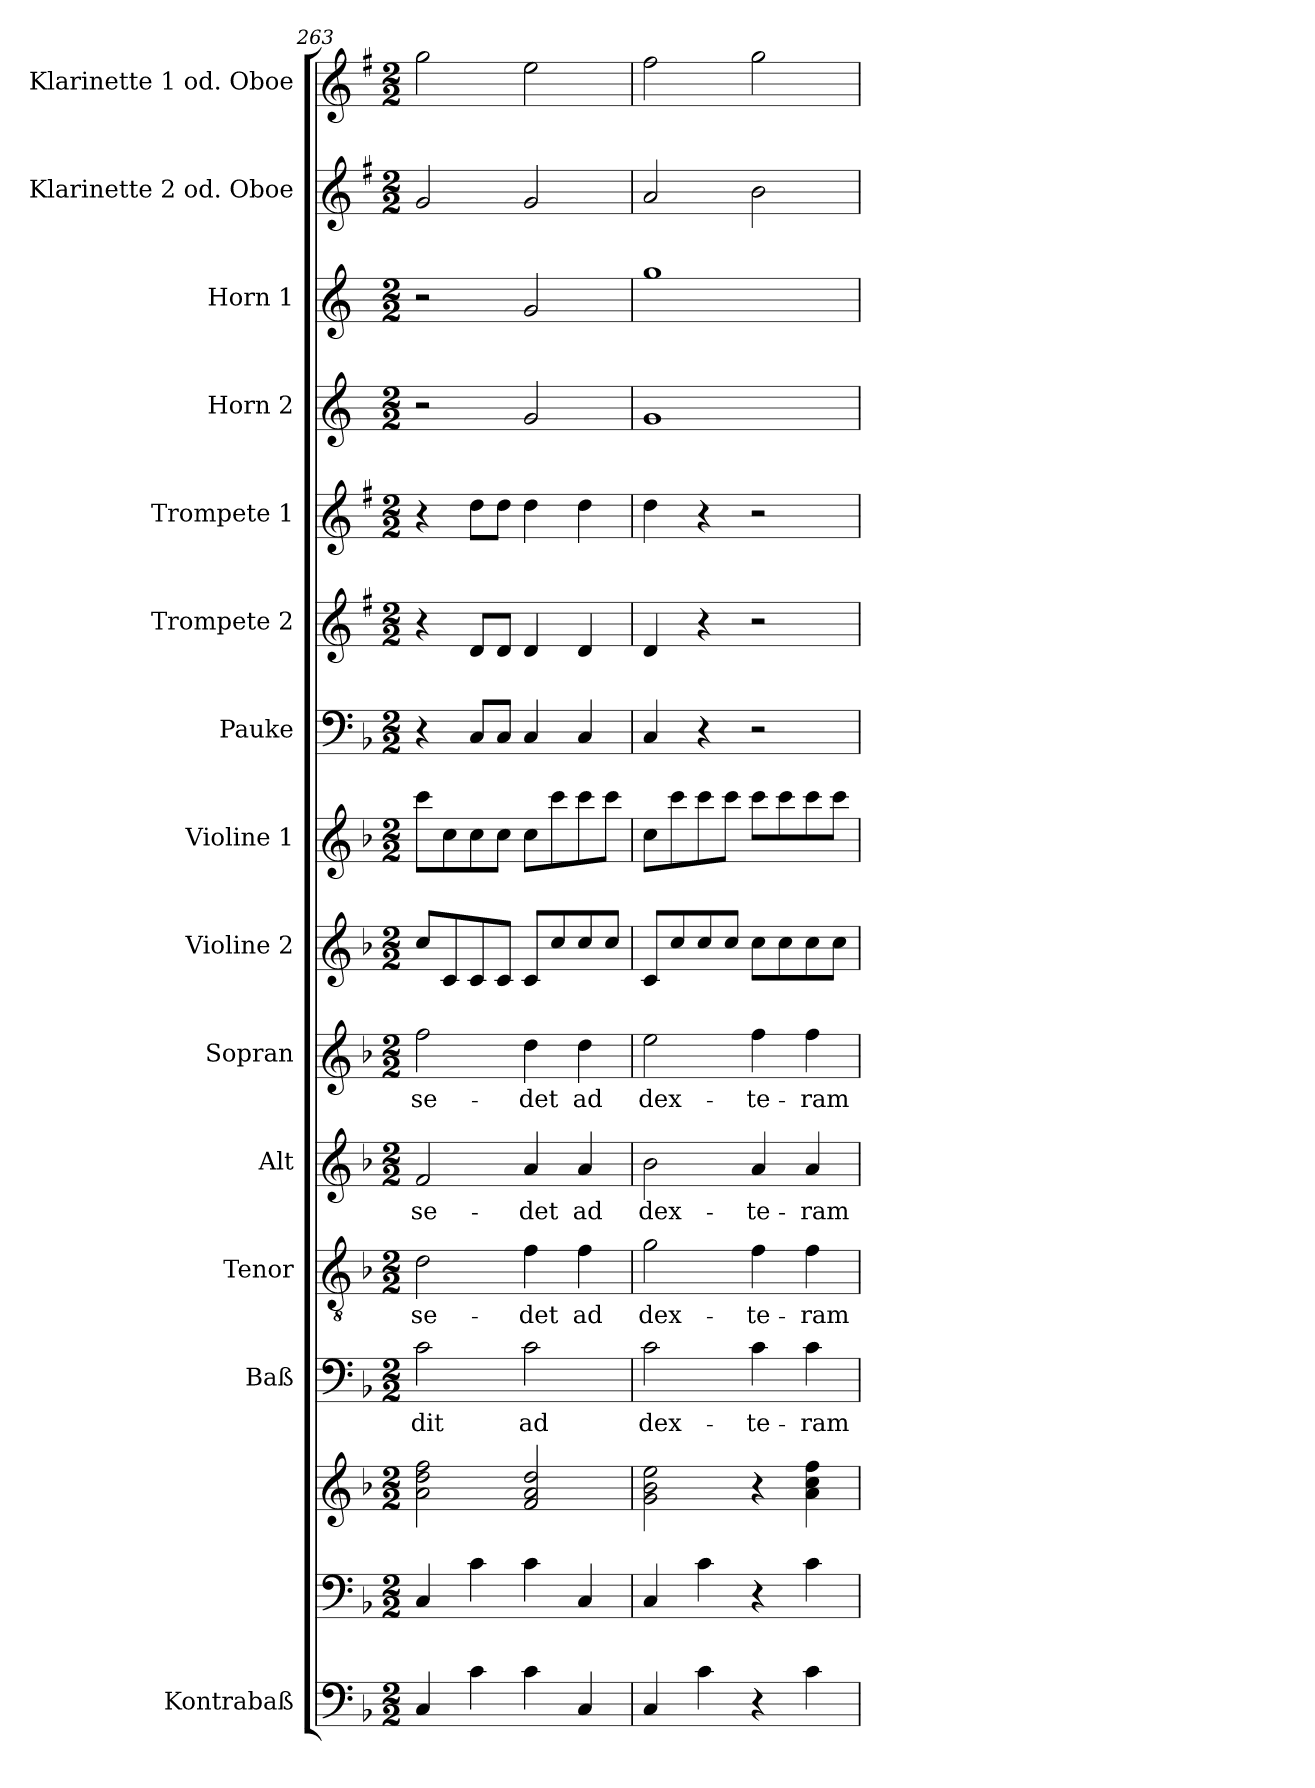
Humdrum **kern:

**kern	**kern	**kern	**kern	**text	**kern	**text	**kern	**text	**kern	**text	**kern	**kern	**kern	**kern	**kern	**kern	**kern	**kern	**kern
*part15	*part14	*part14	*part13	*part13	*part12	*part12	*part11	*part11	*part10	*part10	*part9	*part8	*part7	*part6	*part5	*part4	*part3	*part2	*part1
*staff16	*staff15	*staff14	*staff13	*staff13	*staff12	*staff12	*staff11	*staff11	*staff10	*staff10	*staff9	*staff8	*staff7	*staff6	*staff5	*staff4	*staff3	*staff2	*staff1
*I"Kontrabaß	*	*	*I"Baß	*	*I"Tenor	*	*I"Alt	*	*I"Sopran	*	*I"Violine 2	*I"Violine 1	*I"Pauke	*I"Trompete 2	*I"Trompete 1	*I"Horn 2	*I"Horn 1	*I"Klarinette 2 od. Oboe	*I"Klarinette 1 od. Oboe
*	*	*	*	*	*	*	*	*	*	*	*	*	*	*I'Tpt	*I'Tpt	*I'Hn	*I'Hn	*	*
!!LO:PB:g=z
*clefF4	*clefF4	*clefG2	*clefF4	*	*clefGv2	*	*clefG2	*	*clefG2	*	*clefG2	*clefG2	*clefF4	*clefG2	*clefG2	*clefG2	*clefG2	*clefG2	*clefG2
*ITrd7c12	*	*	*	*	*	*	*	*	*	*	*	*	*	*ITrd1c2	*ITrd1c2	*ITrd4c7	*ITrd4c7	*ITrd1c2	*ITrd1c2
*k[b-]	*k[b-]	*k[b-]	*k[b-]	*	*k[b-]	*	*k[b-]	*	*k[b-]	*	*k[b-]	*k[b-]	*k[b-]	*k[b-]	*k[b-]	*k[b-]	*k[b-]	*k[b-]	*k[b-]
*F:	*F:	*F:	*F:	*	*F:	*	*F:	*	*F:	*	*F:	*F:	*F:	*F:	*F:	*F:	*F:	*F:	*F:
*M2/2	*M2/2	*M2/2	*M2/2	*	*M2/2	*	*M2/2	*	*M2/2	*	*M2/2	*M2/2	*M2/2	*M2/2	*M2/2	*M2/2	*M2/2	*M2/2	*M2/2
=263	=263	=263	=263	=263	=263	=263	=263	=263	=263	=263	=263	=263	=263	=263	=263	=263	=263	=263	=263
!	!	!	!	!LO:LY:b	!	!LO:LY:b	!	!LO:LY:b	!	!LO:LY:b	!	!	!	!	!	!	!	!	!
4CC/	4C/	2a\ 2dd\ 2ff\	2c\	-dit	2d\	se-	2f/	se-	2ff\	se-	8cc/L	8ccc\L	4r	4r	4r	2r	2r	2f/	2ff\
.	.	.	.	.	.	.	.	.	.	.	8c/	8cc\	.	.	.	.	.	.	.
4C\	4c\	.	.	.	.	.	.	.	.	.	8c/	8cc\	8C/L	8c/L	8cc\L	.	.	.	.
.	.	.	.	.	.	.	.	.	.	.	8c/J	8cc\J	8C/J	8c/J	8cc\J	.	.	.	.
!	!	!	!	!LO:LY:b	!	!LO:LY:b	!	!LO:LY:b	!	!LO:LY:b	!	!	!	!	!	!	!	!	!
4C\	4c\	2f/ 2a/ 2dd/	2c\	ad	4f\	-det	4a/	-det	4dd\	-det	8c/L	8cc\L	4C/	4c/	4cc\	2c/	2c/	2f/	2dd\
.	.	.	.	.	.	.	.	.	.	.	8cc/	8ccc\	.	.	.	.	.	.	.
!	!	!	!	!	!	!LO:LY:b	!	!LO:LY:b	!	!LO:LY:b	!	!	!	!	!	!	!	!	!
4CC/	4C/	.	.	.	4f\	ad	4a/	ad	4dd\	ad	8cc/	8ccc\	4C/	4c/	4cc\	.	.	.	.
.	.	.	.	.	.	.	.	.	.	.	8cc/J	8ccc\J	.	.	.	.	.	.	.
=264	=264	=264	=264	=264	=264	=264	=264	=264	=264	=264	=264	=264	=264	=264	=264	=264	=264	=264	=264
!	!	!	!	!LO:LY:b	!	!LO:LY:b	!	!LO:LY:b	!	!LO:LY:b	!	!	!	!	!	!	!	!	!
4CC/	4C/	2g\ 2b-\ 2ee\	2c\	dex-	2g\	dex-	2b-\	dex-	2ee\	dex-	8c/L	8cc\L	4C/	4c/	4cc\	1c	1cc	2g/	2ee\
.	.	.	.	.	.	.	.	.	.	.	8cc/	8ccc\	.	.	.	.	.	.	.
4C\	4c\	.	.	.	.	.	.	.	.	.	8cc/	8ccc\	4r	4r	4r	.	.	.	.
.	.	.	.	.	.	.	.	.	.	.	8cc/J	8ccc\J	.	.	.	.	.	.	.
!	!	!	!	!LO:LY:b	!	!LO:LY:b	!	!LO:LY:b	!	!LO:LY:b	!	!	!	!	!	!	!	!	!
4r	4r	4r	4c\	-te-	4f\	-te-	4a/	-te-	4ff\	-te-	8cc\L	8ccc\L	2r	2r	2r	.	.	2a\	2ff\
.	.	.	.	.	.	.	.	.	.	.	8cc\	8ccc\	.	.	.	.	.	.	.
!	!	!	!	!LO:LY:b	!	!LO:LY:b	!	!LO:LY:b	!	!LO:LY:b	!	!	!	!	!	!	!	!	!
4C\	4c\	4a\ 4cc\ 4ff\	4c\	-ram	4f\	-ram	4a/	-ram	4ff\	-ram	8cc\	8ccc\	.	.	.	.	.	.	.
.	.	.	.	.	.	.	.	.	.	.	8cc\J	8ccc\J	.	.	.	.	.	.	.
=	=	=	=	=	=	=	=	=	=	=	=	=	=	=	=	=	=	=	=
*-	*-	*-	*-	*-	*-	*-	*-	*-	*-	*-	*-	*-	*-	*-	*-	*-	*-	*-	*-
